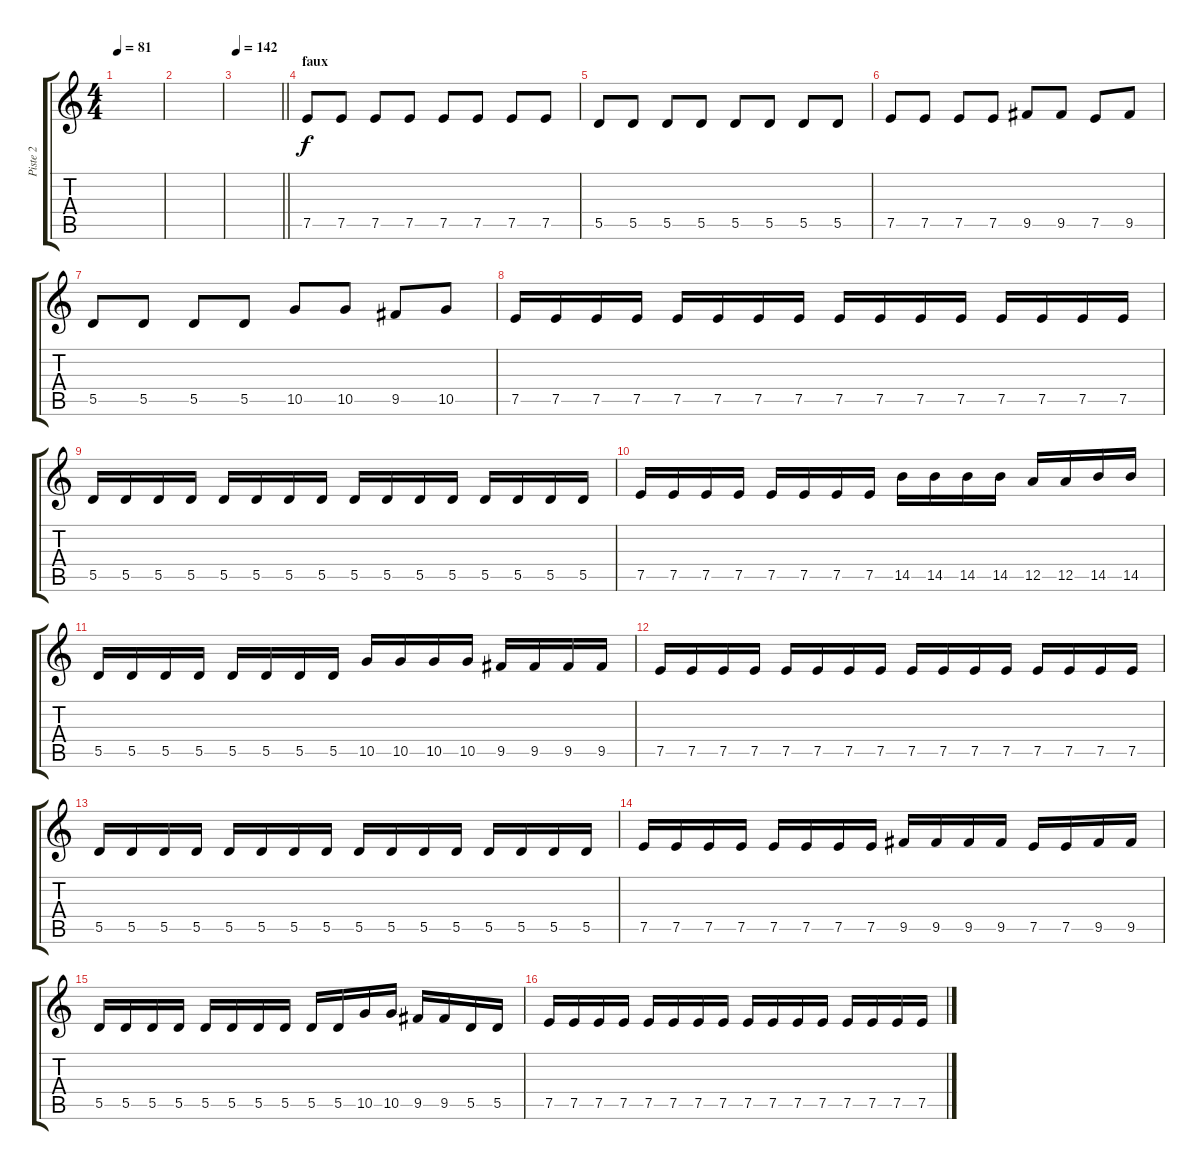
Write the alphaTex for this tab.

\track ("Piste 2" "Piste 2") {instrument electricguitarclean}
\staff {score tabs}
\tuning (E4 B3 G3 D3 A2 E2) {hide}
\ts (4 4)
\tempo 81
\clef g2
\ks c
|
|
\tempo 142
\barLineRight lightlight
|
\section ("" "faux")
7.5.8 7.5.8 7.5.8 7.5.8 7.5.8 7.5.8 7.5.8 7.5.8 |
5.5.8 5.5.8 5.5.8 5.5.8 5.5.8 5.5.8 5.5.8 5.5.8 |
7.5.8 7.5.8 7.5.8 7.5.8 9.5.8 9.5.8 7.5.8 9.5.8 |
5.5.8 5.5.8 5.5.8 5.5.8 10.5.8 10.5.8 9.5.8 10.5.8 |
7.5.16 7.5.16 7.5.16 7.5.16 7.5.16 7.5.16 7.5.16 7.5.16 7.5.16 7.5.16 7.5.16 7.5.16 7.5.16 7.5.16 7.5.16 7.5.16 |
5.5.16 5.5.16 5.5.16 5.5.16 5.5.16 5.5.16 5.5.16 5.5.16 5.5.16 5.5.16 5.5.16 5.5.16 5.5.16 5.5.16 5.5.16 5.5.16 |
7.5.16 7.5.16 7.5.16 7.5.16 7.5.16 7.5.16 7.5.16 7.5.16 14.5.16 14.5.16 14.5.16 14.5.16 12.5.16 12.5.16 14.5.16 14.5.16 |
5.5.16 5.5.16 5.5.16 5.5.16 5.5.16 5.5.16 5.5.16 5.5.16 10.5.16 10.5.16 10.5.16 10.5.16 9.5.16 9.5.16 9.5.16 9.5.16 |
7.5.16 7.5.16 7.5.16 7.5.16 7.5.16 7.5.16 7.5.16 7.5.16 7.5.16 7.5.16 7.5.16 7.5.16 7.5.16 7.5.16 7.5.16 7.5.16 |
5.5.16 5.5.16 5.5.16 5.5.16 5.5.16 5.5.16 5.5.16 5.5.16 5.5.16 5.5.16 5.5.16 5.5.16 5.5.16 5.5.16 5.5.16 5.5.16 |
7.5.16 7.5.16 7.5.16 7.5.16 7.5.16 7.5.16 7.5.16 7.5.16 9.5.16 9.5.16 9.5.16 9.5.16 7.5.16 7.5.16 9.5.16 9.5.16 |
5.5.16 5.5.16 5.5.16 5.5.16 5.5.16 5.5.16 5.5.16 5.5.16 5.5.16 5.5.16 10.5.16 10.5.16 9.5.16 9.5.16 5.5.16 5.5.16 |
7.5.16 7.5.16 7.5.16 7.5.16 7.5.16 7.5.16 7.5.16 7.5.16 7.5.16 7.5.16 7.5.16 7.5.16 7.5.16 7.5.16 7.5.16 7.5.16
